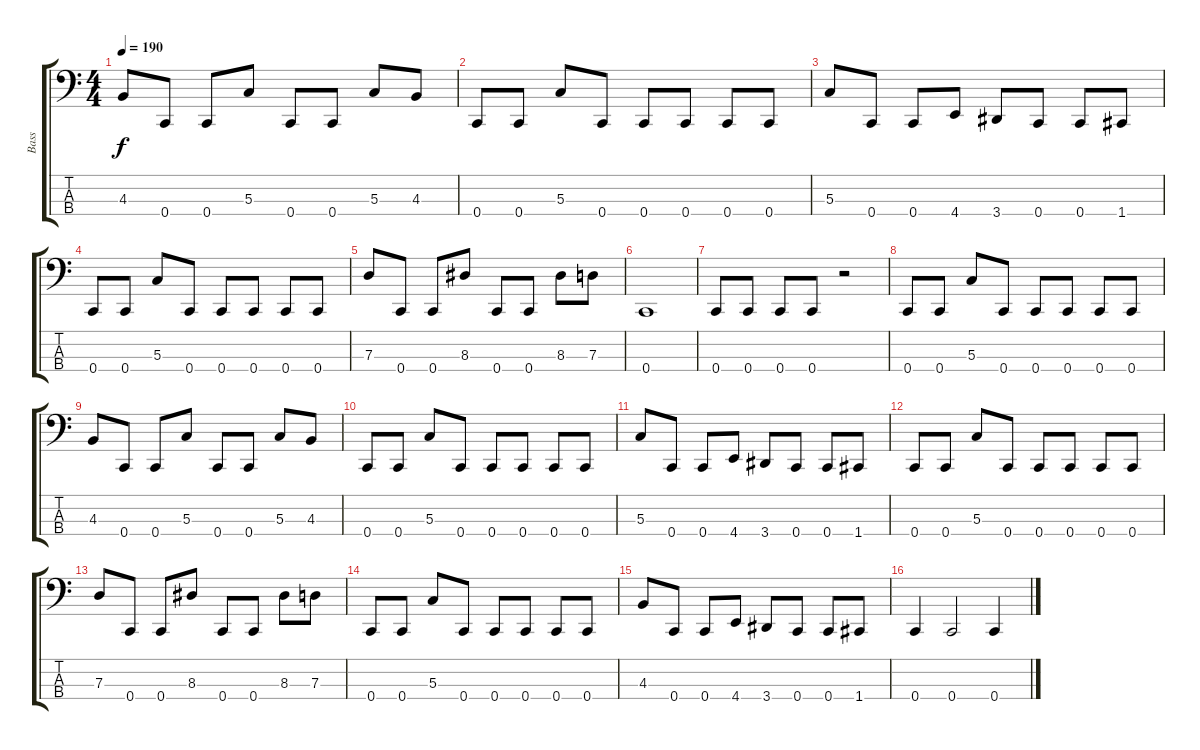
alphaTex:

\track ("Bass" "Bass") {instrument electricbassfinger}
\staff {score tabs}
\tuning (F2 C2 G1 C1) {hide}
\ts (4 4)
\tempo 190
\clef f4
\ks c
4.3.8{dy f} 0.4.8 0.4.8 5.3.8 0.4.8 0.4.8 5.3.8 4.3.8 |
0.4.8 0.4.8 5.3.8 0.4.8 0.4.8 0.4.8 0.4.8 0.4.8 |
5.3.8 0.4.8 0.4.8 4.4.8 3.4.8 0.4.8 0.4.8 1.4.8 |
0.4.8 0.4.8 5.3.8 0.4.8 0.4.8 0.4.8 0.4.8 0.4.8 |
7.3.8 0.4.8 0.4.8 8.3.8 0.4.8 0.4.8 8.3.8 7.3.8 |
0.4.1 |
0.4.8 0.4.8 0.4.8 0.4.8 r.2 |
0.4.8 0.4.8 5.3.8 0.4.8 0.4.8 0.4.8 0.4.8 0.4.8 |
4.3.8 0.4.8 0.4.8 5.3.8 0.4.8 0.4.8 5.3.8 4.3.8 |
0.4.8 0.4.8 5.3.8 0.4.8 0.4.8 0.4.8 0.4.8 0.4.8 |
5.3.8 0.4.8 0.4.8 4.4.8 3.4.8 0.4.8 0.4.8 1.4.8 |
0.4.8 0.4.8 5.3.8 0.4.8 0.4.8 0.4.8 0.4.8 0.4.8 |
7.3.8 0.4.8 0.4.8 8.3.8 0.4.8 0.4.8 8.3.8 7.3.8 |
0.4.8 0.4.8 5.3.8 0.4.8 0.4.8 0.4.8 0.4.8 0.4.8 |
4.3.8 0.4.8 0.4.8 4.4.8 3.4.8 0.4.8 0.4.8 1.4.8 |
0.4.4 0.4.2 0.4.4
